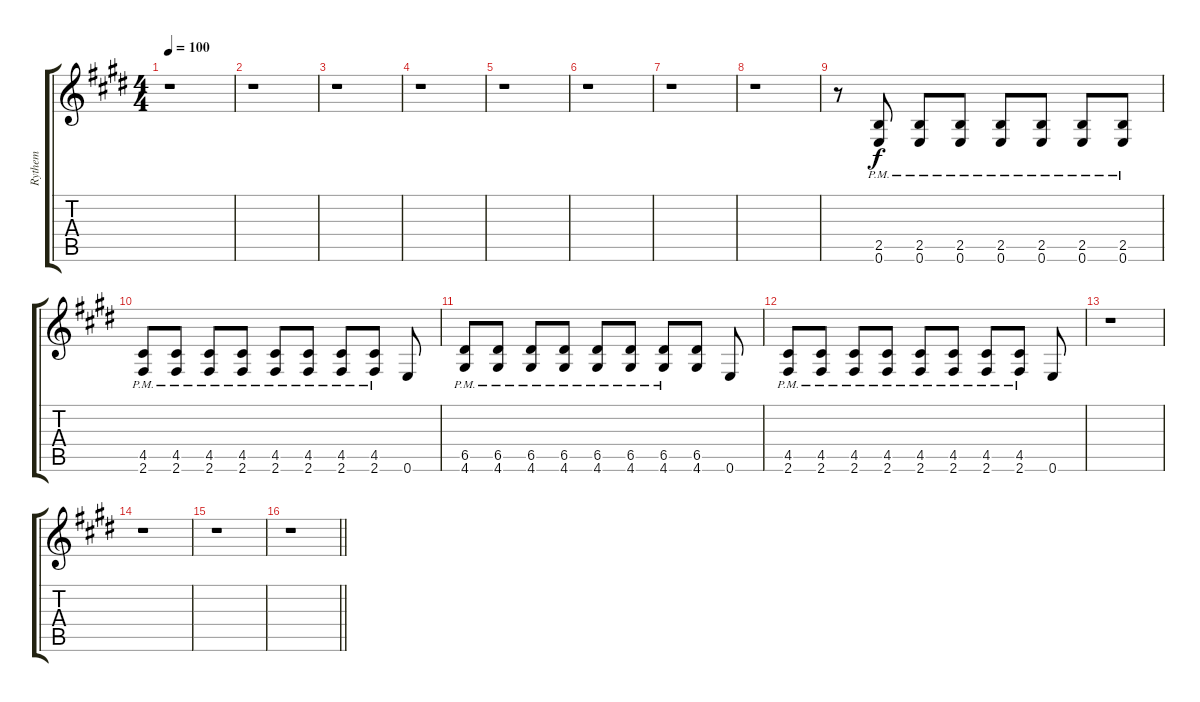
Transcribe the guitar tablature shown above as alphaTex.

\track ("Rythem" "Rythem") {instrument overdrivenguitar}
\staff {score tabs}
\tuning (E4 B3 G3 D3 A2 E2) {hide}
\ts (4 4)
\tempo 100
\clef g2
\ks e
r.1{dy f} |
\ks c#minor
r.1 |
r.1 |
r.1 |
r.1 |
r.1 |
r.1 |
r.1 |
\ks e
r.8 (2.5{pm} 0.6{pm}).8 (2.5{pm} 0.6{pm}).8 (2.5{pm} 0.6{pm}).8 (2.5{pm} 0.6{pm}).8 (2.5{pm} 0.6{pm}).8 (2.5{pm} 0.6{pm}).8 (2.5{pm} 0.6{pm}).8 |
\ks c#minor
(4.5{pm} 2.6{pm}).8 (4.5{pm} 2.6{pm}).8 (4.5{pm} 2.6{pm}).8 (4.5{pm} 2.6{pm}).8 (4.5{pm} 2.6{pm}).8 (4.5{pm} 2.6{pm}).8 (4.5{pm} 2.6{pm}).8 (4.5{pm} 2.6{pm}).8 0.6.8 |
(6.5{pm} 4.6{pm}).8 (6.5{pm} 4.6{pm}).8 (6.5{pm} 4.6{pm}).8 (6.5{pm} 4.6{pm}).8 (6.5{pm} 4.6{pm}).8 (6.5{pm} 4.6{pm}).8 (6.5{pm} 4.6{pm}).8 (6.5 4.6).8 0.6.8 |
(4.5{pm} 2.6{pm}).8 (4.5{pm} 2.6{pm}).8 (4.5{pm} 2.6{pm}).8 (4.5{pm} 2.6{pm}).8 (4.5{pm} 2.6{pm}).8 (4.5{pm} 2.6{pm}).8 (4.5{pm} 2.6{pm}).8 (4.5{pm} 2.6{pm}).8 0.6.8 |
\ks e
r.1 |
\ks c#minor
r.1 |
r.1 |
\barLineRight lightlight
\ks e
r.1
